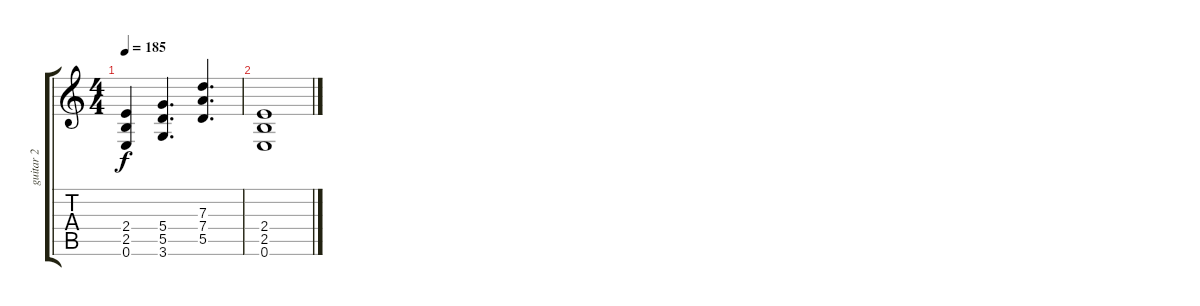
\track ("guitar 2" "guitar 2") {solo instrument distortionguitar}
\staff {score tabs}
\tuning (E4 B3 G3 D3 A2 E2) {hide}
\ts (4 4)
\tempo 185
\clef g2
\ks c
(2.4{t} 2.5{t} 0.6{t}).4{dy f} (5.4 5.5 3.6).4{d} (7.3 7.4 5.5).4{d} |
(2.4 2.5 0.6).1
